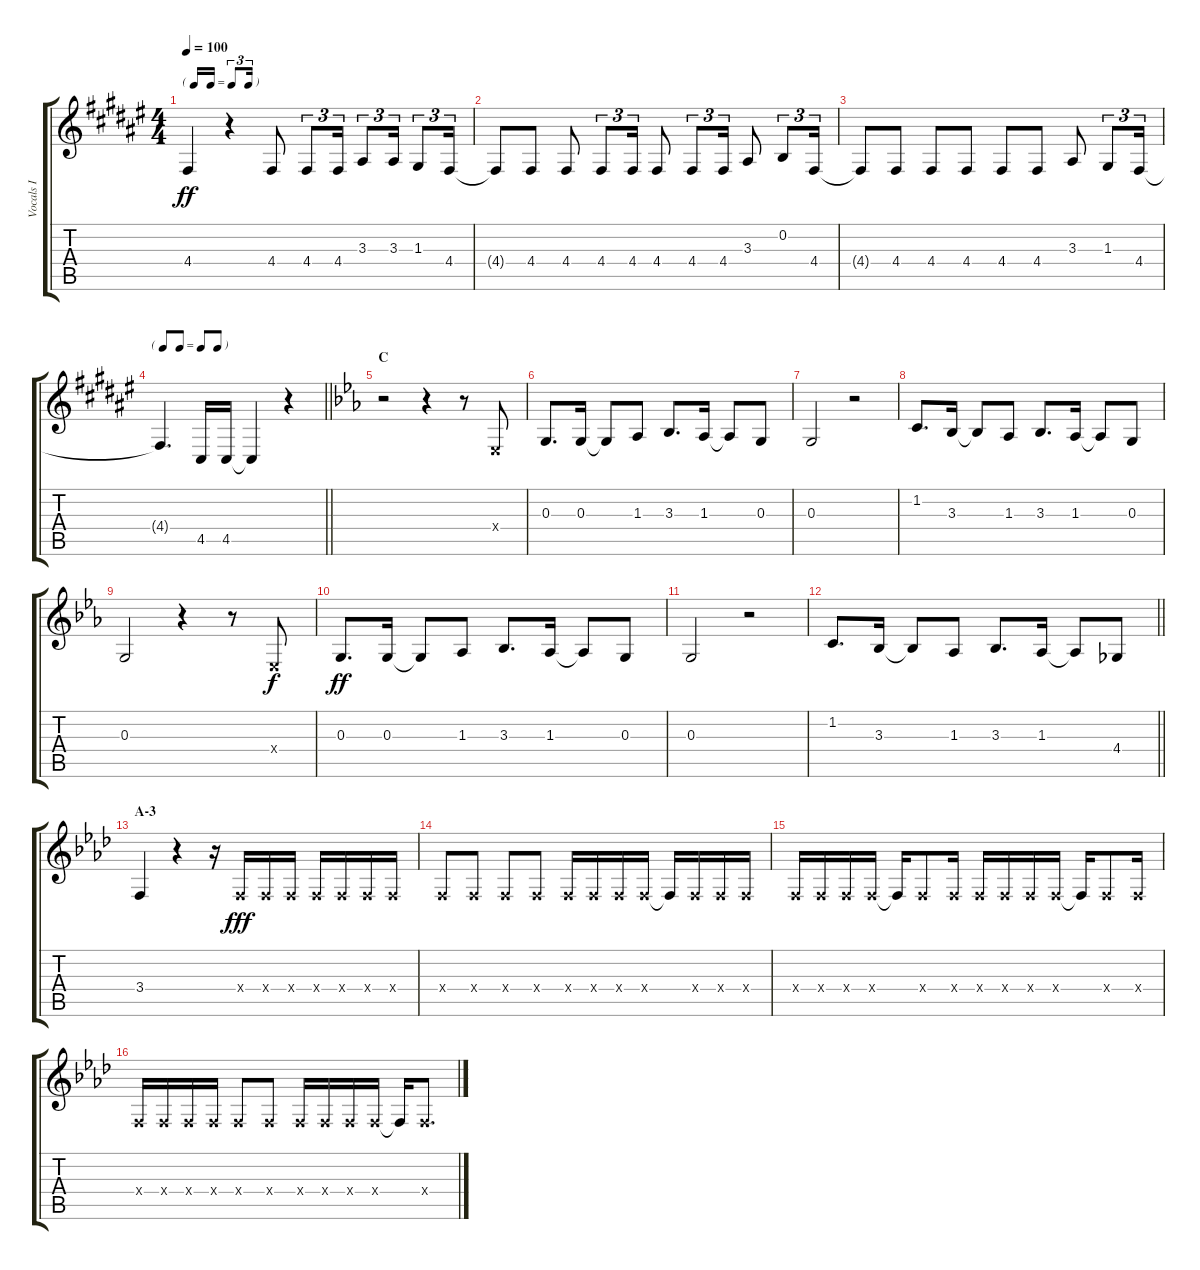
\track ("Vocals I" "Vocals I") {instrument voiceoohs}
\staff {score tabs}
\tuning (E4 B3 G3 D3 A2 E2) {hide}
\ts (4 4)
\tf triplet16th
\tempo 100
\clef g2
\ks f#
4.4.4{dy ff} r.4 4.4.8 4.4.8{tu (3 2)} 4.4.16{tu (3 2)} 3.3.8{tu (3 2)} 3.3.16{tu (3 2)} 1.3.8{tu (3 2)} 4.4.16{tu (3 2)} |
4.4{t}.8 4.4.8 4.4.8 4.4.8{tu (3 2)} 4.4.16{tu (3 2)} 4.4.8 4.4.8{tu (3 2)} 4.4.16{tu (3 2)} 3.3.8 0.2.8{tu (3 2)} 4.4.16{tu (3 2)} |
4.4{t}.8 4.4.8 4.4.8 4.4.8 4.4.8 4.4.8 3.3.8 1.3.8{tu (3 2)} 4.4.16{tu (3 2)} |
\tf none
\barLineRight lightlight
4.4{t}.4{d} 4.5.16 4.5.16 4.5{t}.4 r.4 |
\section ("" "C")
\ks eb
r.2 r.4 r.8 1.4{x}.8 |
0.3.8{d} 0.3.16 0.3{t}.8 1.3.8 3.3.8{d} 1.3.16 1.3{t}.8 0.3.8 |
0.3.2 r.2 |
1.2.8{d} 3.3.16 3.3{t}.8 1.3.8 3.3.8{d} 1.3.16 1.3{t}.8 0.3.8 |
0.3.2 r.4 r.8 1.4{x}.8{dy f} |
0.3.8{d dy ff} 0.3.16 0.3{t}.8 1.3.8 3.3.8{d} 1.3.16 1.3{t}.8 0.3.8 |
0.3.2 r.2 |
\barLineRight lightlight
1.2.8{d} 3.3.16 3.3{t}.8 1.3.8 3.3.8{d} 1.3.16 1.3{t}.8 4.4.8 |
\section ("" "A-3")
\ks fminor
3.4.4 r.4 r.16 3.4{x}.16{dy fff} 3.4{x}.16 3.4{x}.16 3.4{x}.16 3.4{x}.16 3.4{x}.16 3.4{x}.16 |
3.4{x}.8 3.4{x}.8 3.4{x}.8 3.4{x}.8 3.4{x}.16 3.4{x}.16 3.4{x}.16 3.4{x}.16 3.4{t}.16 3.4{x}.16 3.4{x}.16 3.4{x}.16 |
3.4{x}.16 3.4{x}.16 3.4{x}.16 3.4{x}.16 3.4{t}.16 3.4{x}.8 3.4{x}.16 3.4{x}.16 3.4{x}.16 3.4{x}.16 3.4{x}.16 3.4{t}.16 3.4{x}.8 3.4{x}.16 |
3.4{x}.16 3.4{x}.16 3.4{x}.16 3.4{x}.16 3.4{x}.8 3.4{x}.8 3.4{x}.16 3.4{x}.16 3.4{x}.16 3.4{x}.16 3.4{t}.16 3.4{x}.8{d}
